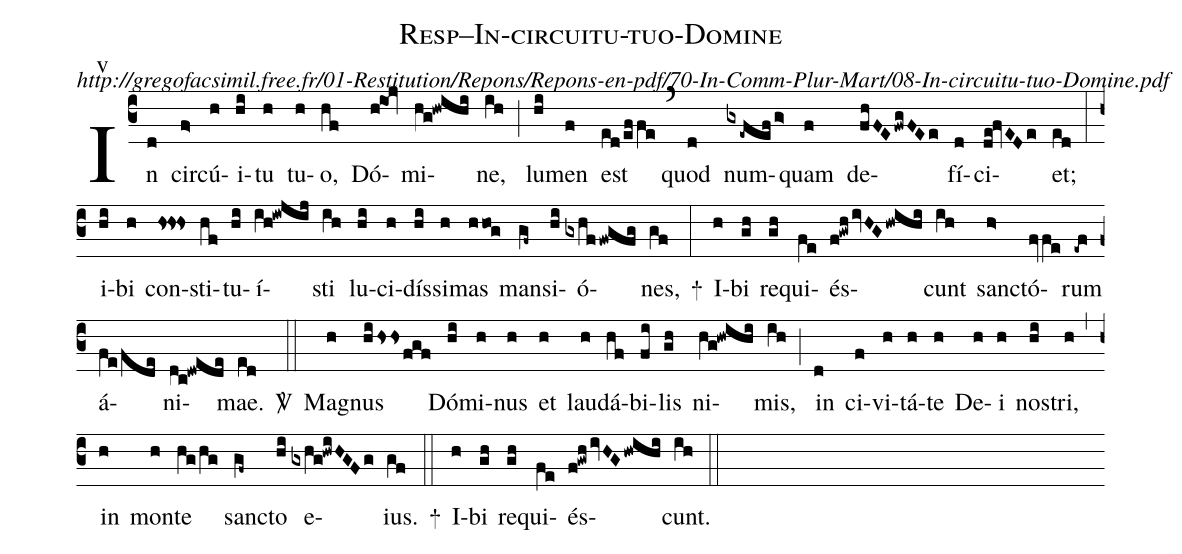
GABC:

name: Resp--In-circuitu-tuo-Domine;
commentary: http://gregofacsimil.free.fr/01-Restitution/Repons/Repons-en-pdf/70-In-Comm-Plur-Mart/08-In-circuitu-tuo-Domine.pdf;
annotation: v;
%%
(c3) In(d) cir(f>)cú(h)i(hi)tu(h) tu(h)o,(hf) Dó(h!ioj)mi(hg!hwihi)ne,(ih) (;) lu(hi)men(f) est(ed/effe) (`) quod(d) num(gx-efef/g>)quam(f) de(fhFEfwgFEe)fí(d)ci(de!fvEDe)et;(ed) (:)
i(hi)bi(h) con(hs!hs!hs)sti(hf)tu(hi)í(ih!iwjij)sti(ih) lu(hi)ci(h)dís(hi)si(h)mas(hhog) man(gf~)si(hi)ó(gxhffwgfg)nes,(gf) +(:) I(h)bi(gh) re(gh)qui(fe)és(f!gwh/ivHGhwihi)cunt(ih) san(h>)ctó(fvfe)rum(-ef) á(fe/fde)ni(dc!dwede)mae.(ed)
<sp>V/</sp>(::)
Ma(h)gnus(hihshsfgf) Dó(hi)mi(h)nus(h) et(h) lau(h)dá(hf)bi(fi)lis(gh) ni(hg!hwihi)mis,(ih) (;) in(d) ci(f)vi(h)tá(h)te(h) De(h)i(h) nos(hi)tri,(h) (,) in(h) mon(h)te(hg/hg) san(gf~)cto(hi) e(gxhg!hwiHGFg)ius.(gf)
+(::) I(h)bi(gh) re(gh)qui(fe)és(f!gwh/ivHGhwihi)cunt.(ih)  (::)
